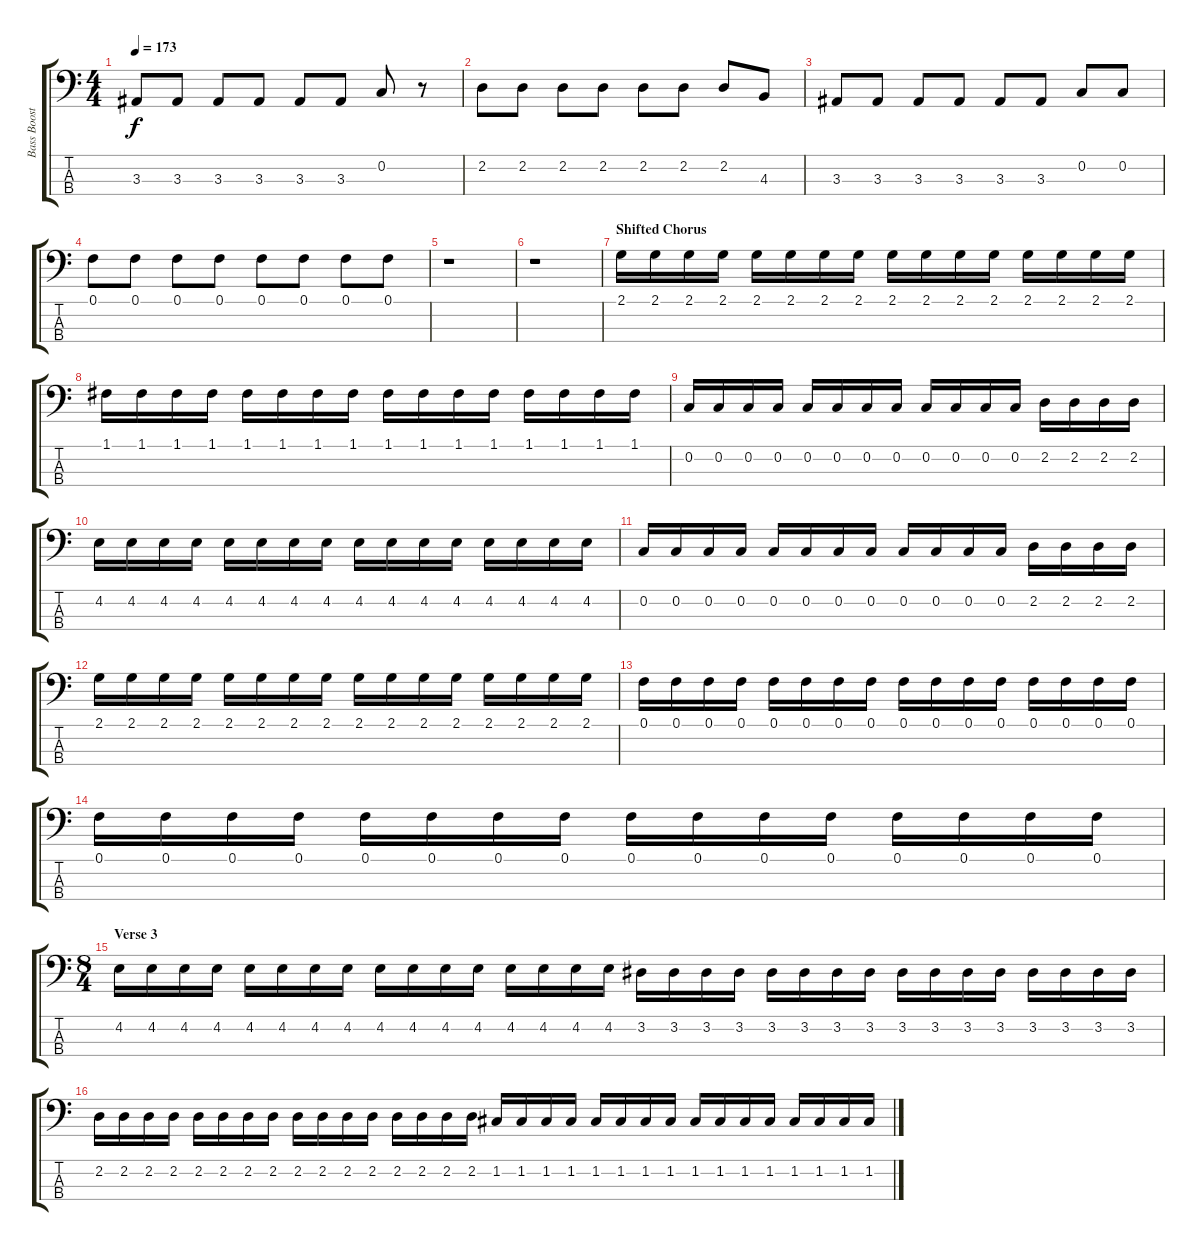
\track ("Bass Boost 2" "Bass Boost") {instrument electricbassfinger}
\staff {score tabs}
\tuning (F2 C2 G1 D1) {hide}
\ts (4 4)
\tempo 173
\clef f4
\ks c
3.3.8{dy f} 3.3.8 3.3.8 3.3.8 3.3.8 3.3.8 0.2.8 r.8 |
2.2.8 2.2.8 2.2.8 2.2.8 2.2.8 2.2.8 2.2.8 4.3.8 |
3.3.8 3.3.8 3.3.8 3.3.8 3.3.8 3.3.8 0.2.8 0.2.8 |
0.1.8 0.1.8 0.1.8 0.1.8 0.1.8 0.1.8 0.1.8 0.1.8 |
r.1 |
r.1 |
\section ("" "Shifted Chorus")
2.1.16 2.1.16 2.1.16 2.1.16 2.1.16 2.1.16 2.1.16 2.1.16 2.1.16 2.1.16 2.1.16 2.1.16 2.1.16 2.1.16 2.1.16 2.1.16 |
1.1.16 1.1.16 1.1.16 1.1.16 1.1.16 1.1.16 1.1.16 1.1.16 1.1.16 1.1.16 1.1.16 1.1.16 1.1.16 1.1.16 1.1.16 1.1.16 |
0.2.16 0.2.16 0.2.16 0.2.16 0.2.16 0.2.16 0.2.16 0.2.16 0.2.16 0.2.16 0.2.16 0.2.16 2.2.16 2.2.16 2.2.16 2.2.16 |
4.2.16 4.2.16 4.2.16 4.2.16 4.2.16 4.2.16 4.2.16 4.2.16 4.2.16 4.2.16 4.2.16 4.2.16 4.2.16 4.2.16 4.2.16 4.2.16 |
0.2.16 0.2.16 0.2.16 0.2.16 0.2.16 0.2.16 0.2.16 0.2.16 0.2.16 0.2.16 0.2.16 0.2.16 2.2.16 2.2.16 2.2.16 2.2.16 |
2.1.16 2.1.16 2.1.16 2.1.16 2.1.16 2.1.16 2.1.16 2.1.16 2.1.16 2.1.16 2.1.16 2.1.16 2.1.16 2.1.16 2.1.16 2.1.16 |
0.1.16 0.1.16 0.1.16 0.1.16 0.1.16 0.1.16 0.1.16 0.1.16 0.1.16 0.1.16 0.1.16 0.1.16 0.1.16 0.1.16 0.1.16 0.1.16 |
0.1.16 0.1.16 0.1.16 0.1.16 0.1.16 0.1.16 0.1.16 0.1.16 0.1.16 0.1.16 0.1.16 0.1.16 0.1.16 0.1.16 0.1.16 0.1.16 |
\ts (8 4)
\section ("" "Verse 3")
4.2.16 4.2.16 4.2.16 4.2.16 4.2.16 4.2.16 4.2.16 4.2.16 4.2.16 4.2.16 4.2.16 4.2.16 4.2.16 4.2.16 4.2.16 4.2.16 3.2.16 3.2.16 3.2.16 3.2.16 3.2.16 3.2.16 3.2.16 3.2.16 3.2.16 3.2.16 3.2.16 3.2.16 3.2.16 3.2.16 3.2.16 3.2.16 |
2.2.16 2.2.16 2.2.16 2.2.16 2.2.16 2.2.16 2.2.16 2.2.16 2.2.16 2.2.16 2.2.16 2.2.16 2.2.16 2.2.16 2.2.16 2.2.16 1.2.16 1.2.16 1.2.16 1.2.16 1.2.16 1.2.16 1.2.16 1.2.16 1.2.16 1.2.16 1.2.16 1.2.16 1.2.16 1.2.16 1.2.16 1.2.16
